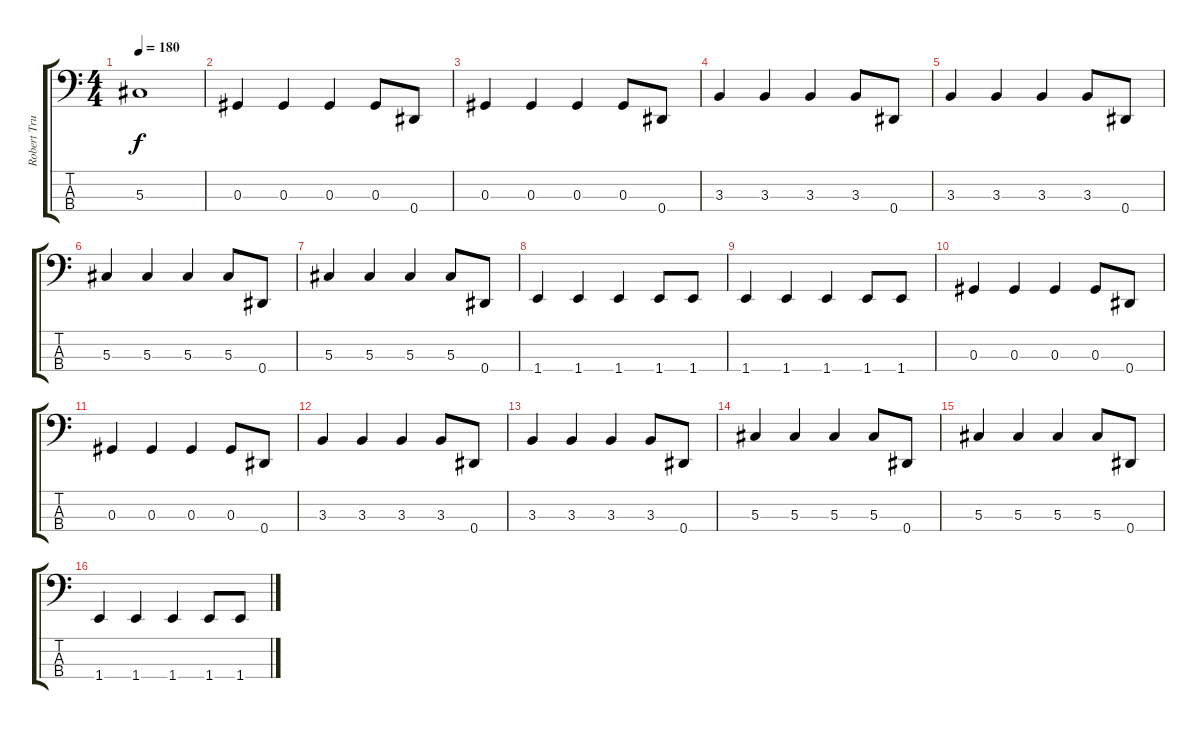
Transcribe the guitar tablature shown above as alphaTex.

\track ("Robert Trujillo" "Robert Tru") {instrument electricbassfinger}
\staff {score tabs}
\tuning (Gb2 Db2 Ab1 Eb1) {hide}
\ts (4 4)
\tempo 180
\clef f4
\ks c
5.3.1{dy f} |
0.3.4 0.3.4 0.3.4 0.3.8 0.4.8 |
0.3.4 0.3.4 0.3.4 0.3.8 0.4.8 |
3.3.4 3.3.4 3.3.4 3.3.8 0.4.8 |
3.3.4 3.3.4 3.3.4 3.3.8 0.4.8 |
5.3.4 5.3.4 5.3.4 5.3.8 0.4.8 |
5.3.4 5.3.4 5.3.4 5.3.8 0.4.8 |
1.4.4 1.4.4 1.4.4 1.4.8 1.4.8 |
1.4.4 1.4.4 1.4.4 1.4.8 1.4.8 |
0.3.4 0.3.4 0.3.4 0.3.8 0.4.8 |
0.3.4 0.3.4 0.3.4 0.3.8 0.4.8 |
3.3.4 3.3.4 3.3.4 3.3.8 0.4.8 |
3.3.4 3.3.4 3.3.4 3.3.8 0.4.8 |
5.3.4 5.3.4 5.3.4 5.3.8 0.4.8 |
5.3.4 5.3.4 5.3.4 5.3.8 0.4.8 |
1.4.4 1.4.4 1.4.4 1.4.8 1.4.8
